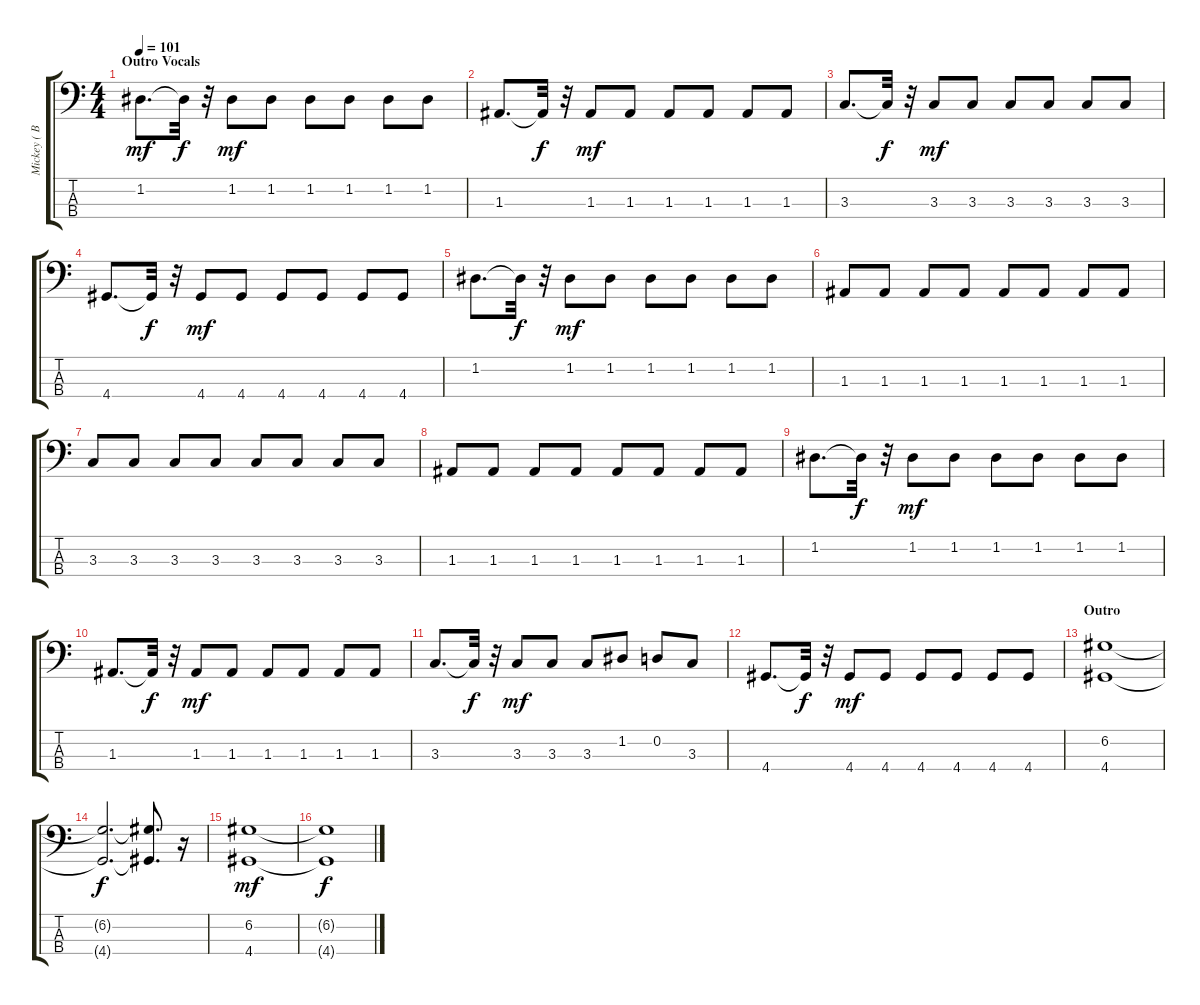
\track ("Mickey ( Bass )" "Mickey ( B") {instrument electricbassfinger}
\staff {score tabs}
\tuning (G2 D2 A1 E1) {hide}
\ts (4 4)
\section ("" "Outro Vocals")
\tempo 101
\clef f4
\ks c
1.2.8{d dy mf} 1.2{t}.32{dy f} r.32 1.2.8{dy mf} 1.2.8 1.2.8 1.2.8 1.2.8 1.2.8 |
1.3.8{d} 1.3{t}.32{dy f} r.32 1.3.8{dy mf} 1.3.8 1.3.8 1.3.8 1.3.8 1.3.8 |
3.3.8{d} 3.3{t}.32{dy f} r.32 3.3.8{dy mf} 3.3.8 3.3.8 3.3.8 3.3.8 3.3.8 |
4.4.8{d} 4.4{t}.32{dy f} r.32 4.4.8{dy mf} 4.4.8 4.4.8 4.4.8 4.4.8 4.4.8 |
1.2.8{d} 1.2{t}.32{dy f} r.32 1.2.8{dy mf} 1.2.8 1.2.8 1.2.8 1.2.8 1.2.8 |
1.3.8 1.3.8 1.3.8 1.3.8 1.3.8 1.3.8 1.3.8 1.3.8 |
3.3.8 3.3.8 3.3.8 3.3.8 3.3.8 3.3.8 3.3.8 3.3.8 |
1.3.8 1.3.8 1.3.8 1.3.8 1.3.8 1.3.8 1.3.8 1.3.8 |
1.2.8{d} 1.2{t}.32{dy f} r.32 1.2.8{dy mf} 1.2.8 1.2.8 1.2.8 1.2.8 1.2.8 |
1.3.8{d} 1.3{t}.32{dy f} r.32 1.3.8{dy mf} 1.3.8 1.3.8 1.3.8 1.3.8 1.3.8 |
3.3.8{d} 3.3{t}.32{dy f} r.32 3.3.8{dy mf} 3.3.8 3.3.8 1.2.8 0.2.8 3.3.8 |
4.4.8{d} 4.4{t}.32{dy f} r.32 4.4.8{dy mf} 4.4.8 4.4.8 4.4.8 4.4.8 4.4.8 |
\section ("" "Outro")
(6.2 4.4).1 |
(6.2{t} 4.4{t}).2{d dy f} (6.2{t} 4.4{t}).8{d} r.16 |
(6.2 4.4).1{dy mf} |
(6.2{t} 4.4{t}).1{dy f}
